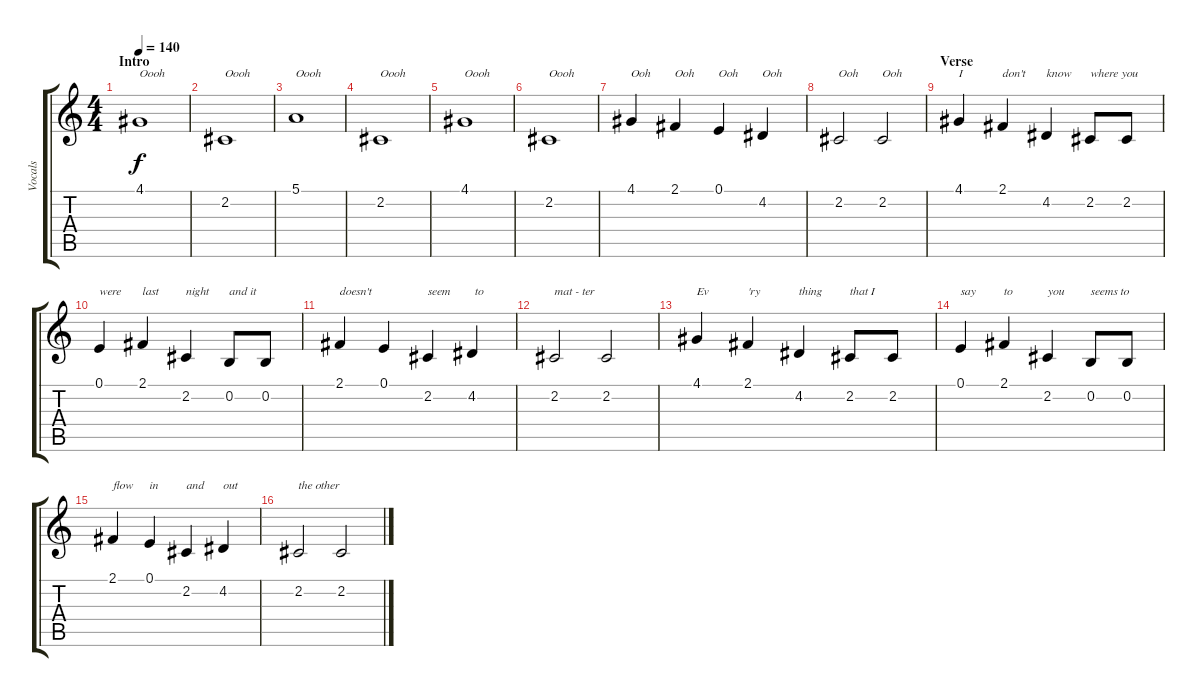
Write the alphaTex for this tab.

\track ("Vocals" "Vocals") {instrument synthbrass1}
\staff {score tabs}
\tuning (E4 B3 G3 D3 A2 E2) {hide}
\ts (4 4)
\section ("" "Intro")
\tempo 140
\clef g2
\ks c
4.1.1{txt "Oooh" dy f instrument synthbrass1} |
2.2.1{txt "Oooh"} |
5.1.1{txt "Oooh"} |
2.2.1{txt "Oooh"} |
4.1.1{txt "Oooh"} |
2.2.1{txt "Oooh"} |
4.1.4{txt "Ooh"} 2.1.4{txt "Ooh"} 0.1.4{txt "Ooh"} 4.2.4{txt "Ooh"} |
2.2.2{txt "Ooh"} 2.2.2{txt "Ooh"} |
\section ("" "Verse")
4.1.4{txt "I "} 2.1.4{txt "don't"} 4.2.4{txt "know"} 2.2.8{txt "where you"} 2.2.8 |
0.1.4{txt "were "} 2.1.4{txt "last"} 2.2.4{txt "night"} 0.2.8{txt "and it"} 0.2.8 |
2.1.4{txt "doesn't"} 0.1.4 2.2.4{txt "seem"} 4.2.4{txt " to"} |
2.2.2{txt "mat - ter"} 2.2.2 |
4.1.4{txt "Ev"} 2.1.4{txt "'ry"} 4.2.4{txt "thing"} 2.2.8{txt "that I"} 2.2.8 |
0.1.4{txt "say "} 2.1.4{txt "to"} 2.2.4{txt "you"} 0.2.8{txt "seems to"} 0.2.8 |
2.1.4{txt "flow"} 0.1.4{txt "in"} 2.2.4{txt "and"} 4.2.4{txt "out"} |
2.2.2{txt "the other"} 2.2.2
